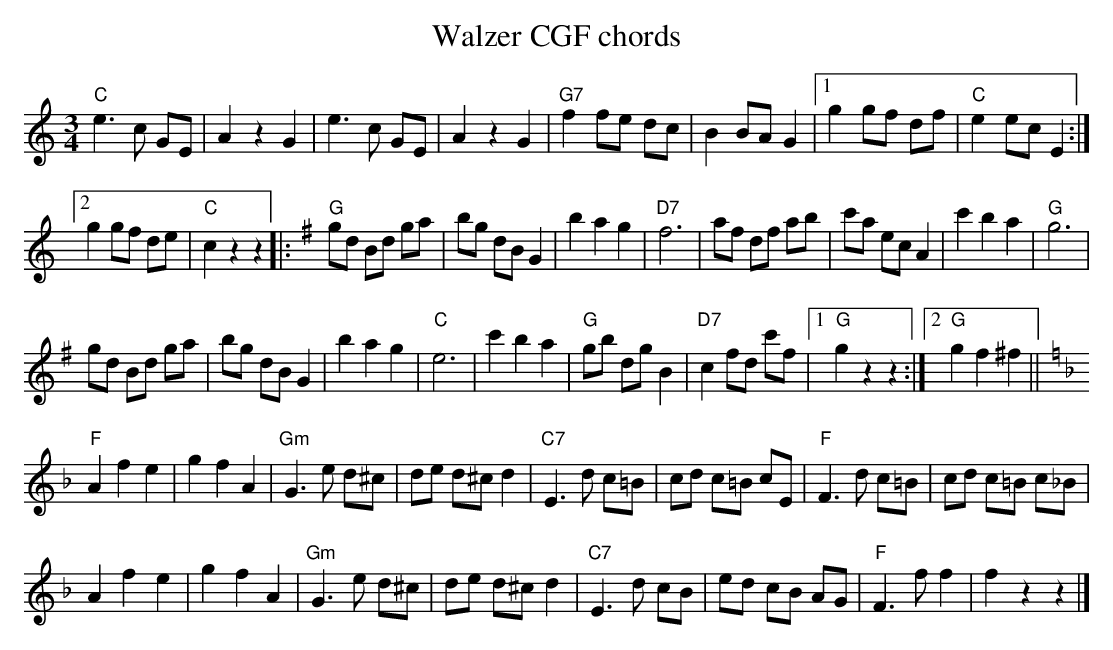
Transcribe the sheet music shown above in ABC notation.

X:1
T: Walzer CGF chords
M:3/4
L:1/8
K:C %%MIDI gchordon
"C"e3c GE | A2z2G2 | e3c GE | A2z2G2 | "G7"f2 fe dc | B2 BA G2 |1 g2 gf df | "C"e2 ec E2 :|2
g2 gf de | "C"c2 z2z2 |: [K:G] "G"gd Bd ga | bg dB G2 | b2a2 g2 | "D7"f6 | af df ab | c'a ec A2 | c'2b2a2 | "G"g6 |
gd Bd ga | bg dB G2 | b2a2g2 | "C"e6 | c'2b2a2 | "G"gb dg B2 | "D7"c2 fd c'f |1 "G"g2 z2z2 :|2 "G"g2f2^f2 || [K:F]
"F"A2f2e2 | g2f2A2 | "Gm"G3e d^c | de d^c d2 | "C7"E3d c=B | cd c=B cE | "F"F3d c=B | cd c=B c_B |
A2f2e2 | g2f2A2 | "Gm"G3e d^c | de d^c d2 | "C7"E3d cB | ed cB AG | "F"F3f f2 | f2 z2z2 |]
